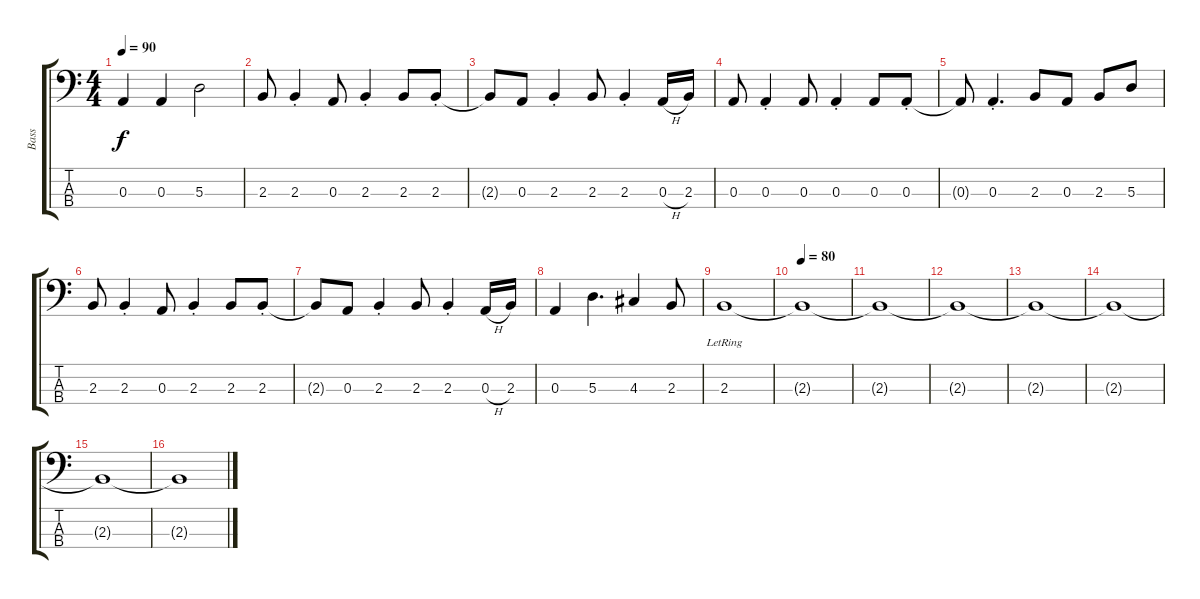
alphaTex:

\track ("Bass" "Bass") {instrument electricbassfinger}
\staff {score tabs}
\tuning (G2 D2 A1 E1) {hide}
\ts (4 4)
\tempo 90
\clef f4
\ks c
0.3.4{dy f} 0.3.4 5.3.2 |
2.3.8 2.3{st}.4 0.3.8 2.3{st}.4 2.3.8 2.3{st}.8 |
2.3{t}.8 0.3.8 2.3{st}.4 2.3.8 2.3{st}.4 0.3{h}.16 2.3.16 |
0.3.8 0.3{st}.4 0.3.8 0.3{st}.4 0.3.8 0.3{st}.8 |
0.3{t}.8 0.3{st}.4{d} 2.3.8 0.3.8 2.3.8 5.3.8 |
2.3.8 2.3{st}.4 0.3.8 2.3{st}.4 2.3.8 2.3{st}.8 |
2.3{t}.8 0.3.8 2.3{st}.4 2.3.8 2.3{st}.4 0.3{h}.16 2.3.16 |
0.3.4 5.3.4{d} 4.3.4 2.3.8 |
2.3{lr}.1 |
\tempo 80
2.3{t}.1 |
2.3{t}.1 |
2.3{t}.1 |
2.3{t}.1 |
2.3{t}.1 |
2.3{t}.1 |
2.3{t}.1
